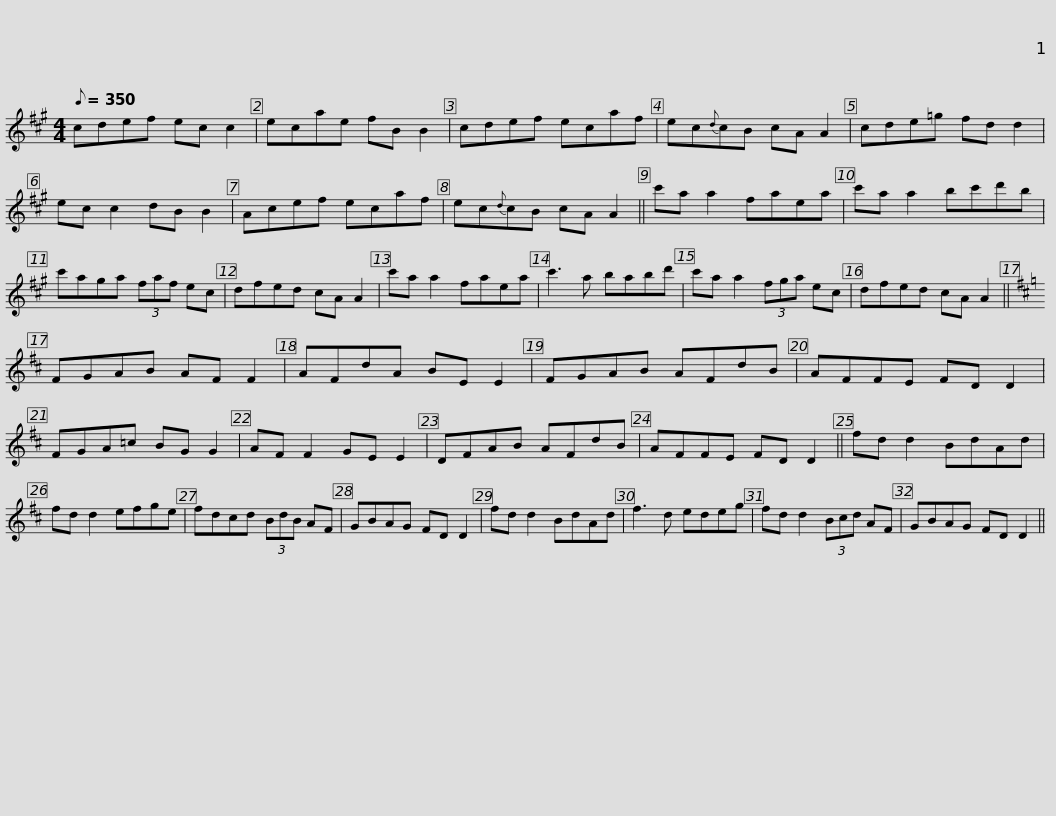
X:1
L:1/8
Q:1/8=350
M:4/4
I:linebreak $
K:A
V:1 treble
V:1
 cdef ec c2 | ecae fB B2 | cdef ecaf | ec{d}cB cA A2 | cde=g fd d2 | %5
 ec c2 dB B2 |$ Acef ecaf | ec{d}cB cA A2 || c'a a2 faea | c'a a2 bc'd'b | %10
 c'aga (3faf ec |$ dfed cA A2 | c'a a2 faea | c'3 a babd' | c'a a2 (3fga ec | %15
 dfed cA A2 ||$[K:D] FGAB AF F2 | AFdA BE E2 | FGAB AFdB | AFFE FD D2 | %20
 FGA=c BG G2 | AF F2 GE E2 |$ DFAB AFdB | AFFE FD D2 || fd d2 BdAd | %25
 fd d2 efge | fdcd (3BdB AF | GBAG FD D2 |$ fd d2 BdAd | f3 d edeg | %30
 fd d2 (3Bcd AF | GBAG FD D2 || %32
